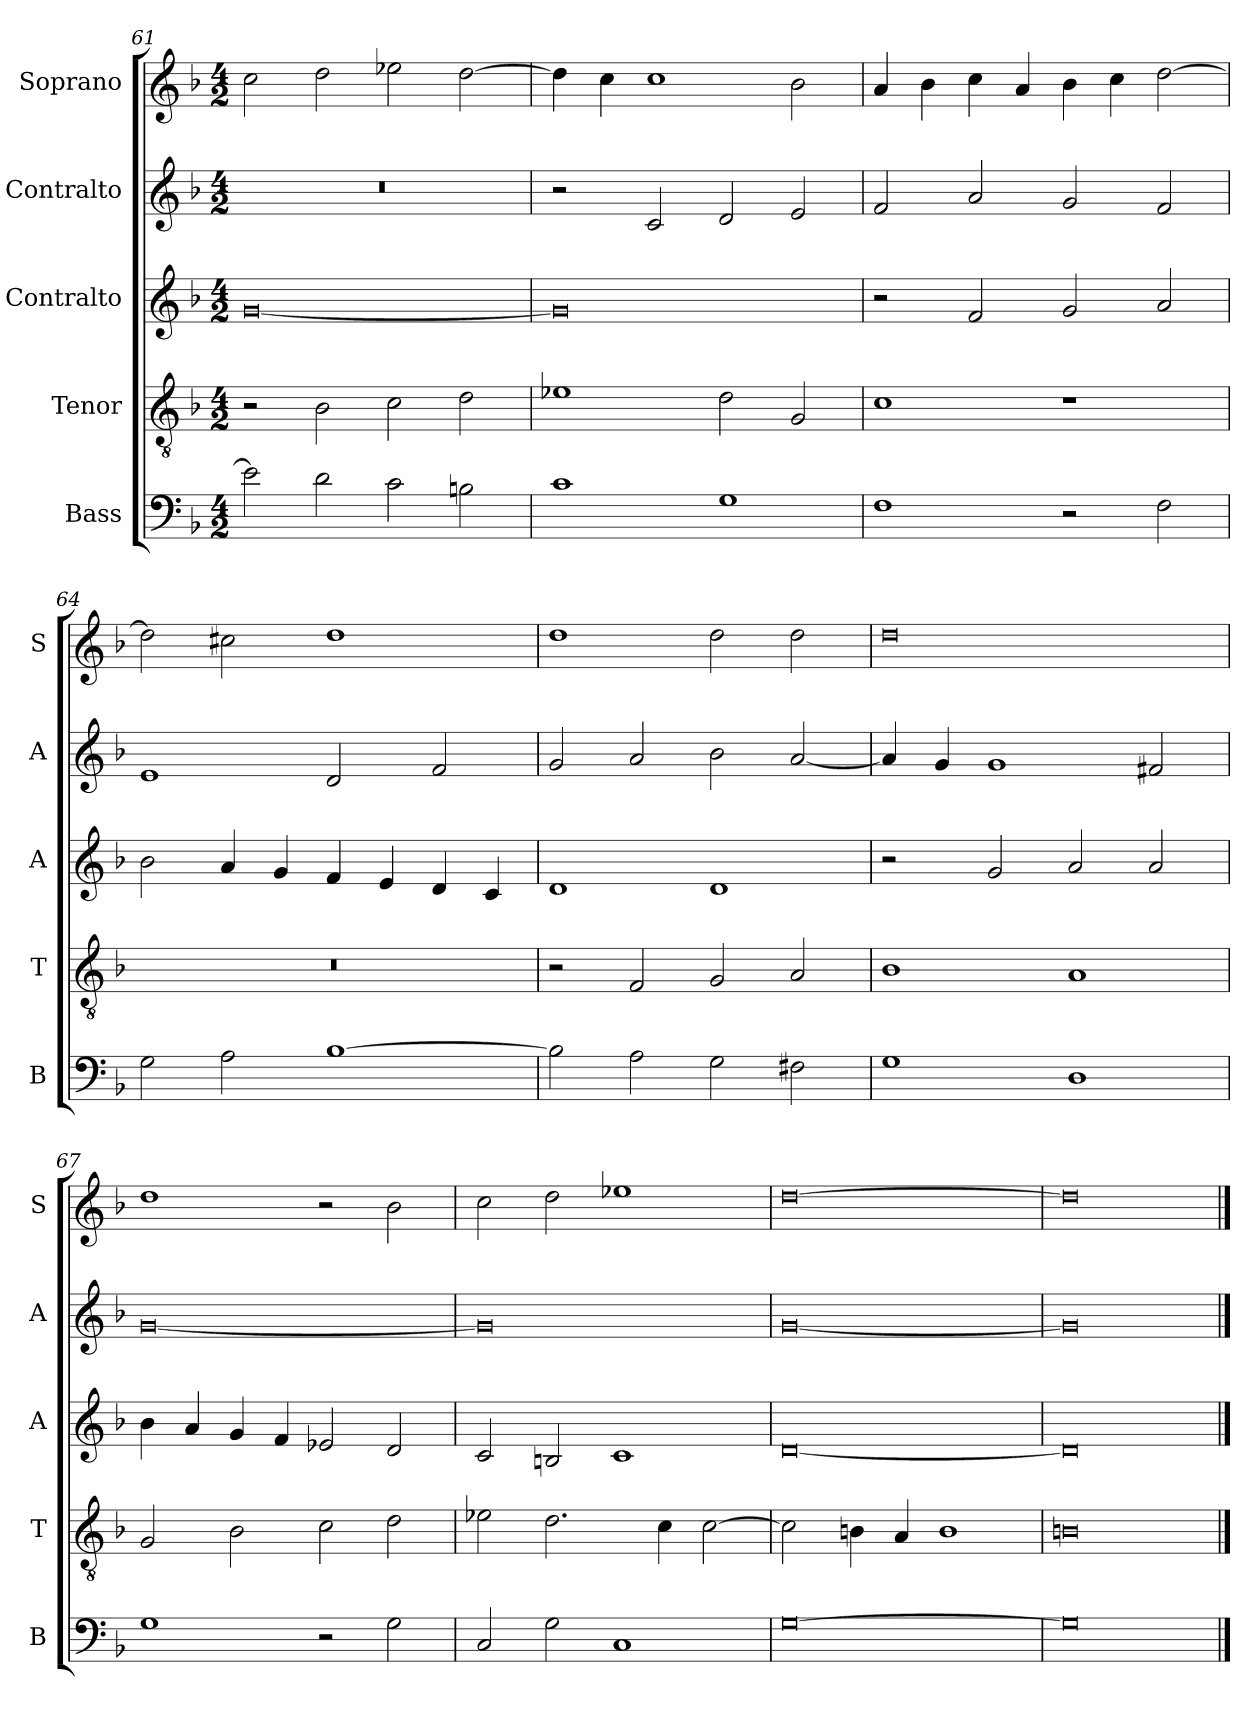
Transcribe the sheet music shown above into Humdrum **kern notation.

**kern	**kern	**kern	**kern	**kern
*part5	*part4	*part3	*part2	*part1
*staff5	*staff4	*staff3	*staff2	*staff1
*I"Bass	*I"Tenor	*I"Contralto	*I"Contralto	*I"Soprano
*I'B	*I'T	*I'A	*I'A	*I'S
*clefF4	*clefGv2	*clefG2	*clefG2	*clefG2
*k[b-]	*k[b-]	*k[b-]	*k[b-]	*k[b-]
*G:dor	*G:dor	*G:dor	*G:dor	*G:dor
*M4/2	*M4/2	*M4/2	*M4/2	*M4/2
=61	=61	=61	=61	=61
2e-]	2r	[0g	0r	2cc
2d	2B-	.	.	2dd
2c	2c	.	.	2ee-X
2Bn	2d	.	.	[2dd
=62	=62	=62	=62	=62
1c	1e-X	0g]	2r	4dd]
.	.	.	.	4cc
.	.	.	2c	1cc
1G	2d	.	2d	.
.	2G	.	2e	2b-
=63	=63	=63	=63	=63
1F	1c	2r	2f	4a
.	.	.	.	4b-
.	.	2f	2a	4cc
.	.	.	.	4a
2r	1r	2g	2g	4b-
.	.	.	.	4cc
2F	.	2a	2f	[2dd
=64	=64	=64	=64	=64
2G	0r	2b-	1e	2dd]
2A	.	4a	.	2cc#X
.	.	4g	.	.
[1B-	.	4f	2d	1dd
.	.	4e	.	.
.	.	4d	2f	.
.	.	4c	.	.
=65	=65	=65	=65	=65
2B-]	2r	1d	2g	1dd
2A	2F	.	2a	.
2G	2G	1d	2b-	2dd
2F#X	2A	.	[2a	2dd
=66	=66	=66	=66	=66
1G	1B-	2r	4a]	0dd
.	.	.	4g	.
.	.	2g	1g	.
1D	1A	2a	.	.
.	.	2a	2f#X	.
=67	=67	=67	=67	=67
1G	2G	4b-	[0g	1dd
.	.	4a	.	.
.	2B-	4g	.	.
.	.	4f	.	.
2r	2c	2e-X	.	2r
2G	2d	2d	.	2b-
=68	=68	=68	=68	=68
2C	2e-X	2c	0g]	2cc
2G	2.d	2Bn	.	2dd
1C	.	1c	.	1ee-X
.	4c	.	.	.
.	[2c	.	.	.
=69	=69	=69	=69	=69
[0G	2c]	[0d	[0g	[0dd
.	4Bn	.	.	.
.	4A	.	.	.
.	1B	.	.	.
=70	=70	=70	=70	=70
0G]	0Bn	0d]	0g]	0dd]
==	==	==	==	==
*-	*-	*-	*-	*-
